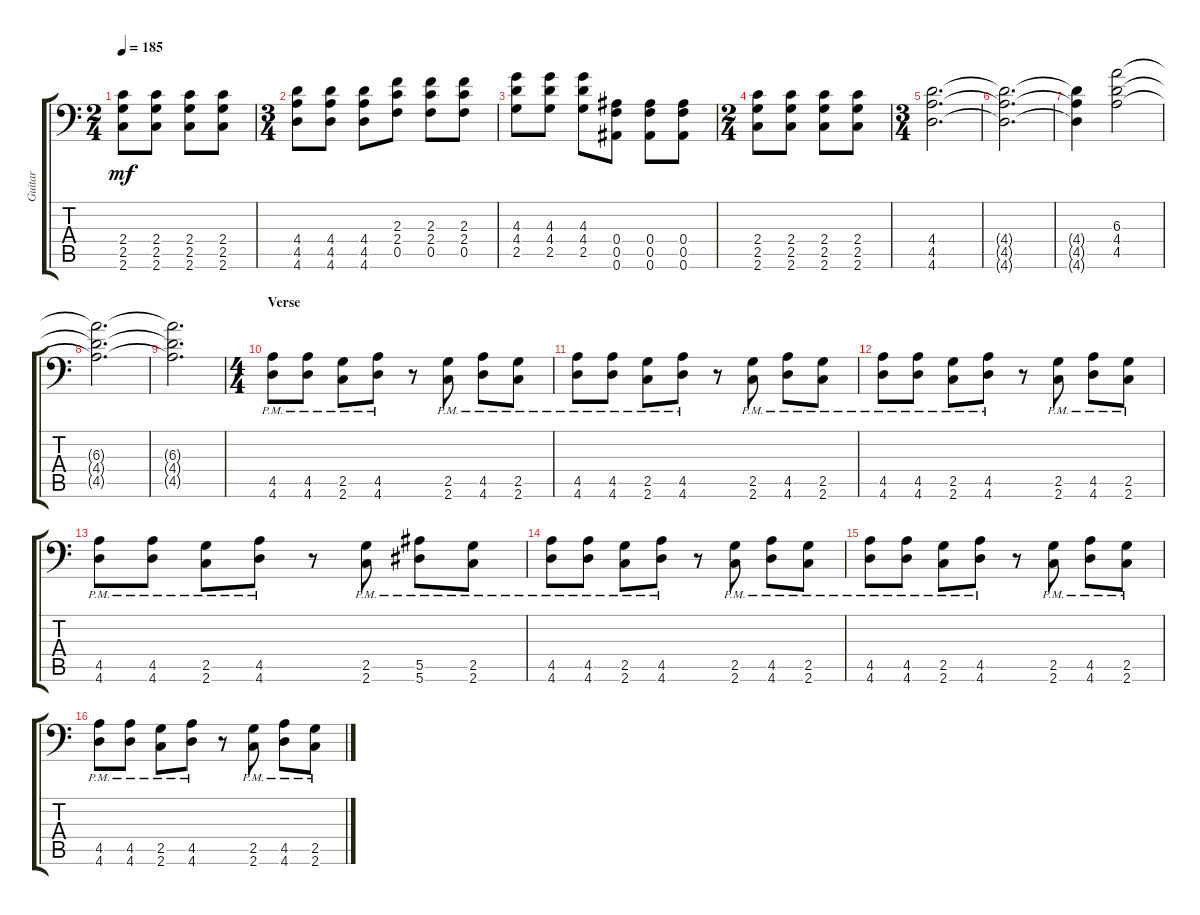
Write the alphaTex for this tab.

\track ("Guitar" "Guitar") {instrument distortionguitar}
\staff {score tabs}
\tuning (C4 G3 Eb3 Bb2 F2 Bb1) {hide}
\ts (2 4)
\tempo 185
\clef f4
\ks c
(2.4 2.5 2.6).8{dy mf} (2.4 2.5 2.6).8 (2.4 2.5 2.6).8 (2.4 2.5 2.6).8 |
\ts (3 4)
(4.4 4.5 4.6).8 (4.4 4.5 4.6).8 (4.4 4.5 4.6).8 (2.3 2.4 0.5).8 (2.3 2.4 0.5).8 (2.3 2.4 0.5).8 |
(4.3 4.4 2.5).8 (4.3 4.4 2.5).8 (4.3 4.4 2.5).8 (0.4 0.5 0.6).8 (0.4 0.5 0.6).8 (0.4 0.5 0.6).8 |
\ts (2 4)
(2.4 2.5 2.6).8 (2.4 2.5 2.6).8 (2.4 2.5 2.6).8 (2.4 2.5 2.6).8 |
\ts (3 4)
(4.4 4.5 4.6).2{d} |
(4.4{t} 4.5{t} 4.6{t}).2{d} |
(4.4{t} 4.5{t} 4.6{t}).4 (6.3 4.4 4.5).2 |
(6.3{t} 4.4{t} 4.5{t}).2{d} |
(6.3{t} 4.4{t} 4.5{t}).2{d} |
\ts (4 4)
\section ("" "Verse")
(4.5{pm} 4.6{pm}).8 (4.5{pm} 4.6{pm}).8 (2.5{pm} 2.6{pm}).8 (4.5{pm} 4.6{pm}).8 r.8 (2.5{pm} 2.6{pm}).8 (4.5{pm} 4.6{pm}).8 (2.5{pm} 2.6{pm}).8 |
(4.5{pm} 4.6{pm}).8 (4.5{pm} 4.6{pm}).8 (2.5{pm} 2.6{pm}).8 (4.5{pm} 4.6{pm}).8 r.8 (2.5{pm} 2.6{pm}).8 (4.5{pm} 4.6{pm}).8 (2.5{pm} 2.6{pm}).8 |
(4.5{pm} 4.6{pm}).8 (4.5{pm} 4.6{pm}).8 (2.5{pm} 2.6{pm}).8 (4.5{pm} 4.6{pm}).8 r.8 (2.5{pm} 2.6{pm}).8 (4.5{pm} 4.6{pm}).8 (2.5{pm} 2.6{pm}).8 |
(4.5{pm} 4.6{pm}).8 (4.5{pm} 4.6{pm}).8 (2.5{pm} 2.6{pm}).8 (4.5{pm} 4.6{pm}).8 r.8 (2.5{pm} 2.6{pm}).8 (5.5{pm} 5.6{pm}).8 (2.5{pm} 2.6{pm}).8 |
(4.5{pm} 4.6{pm}).8 (4.5{pm} 4.6{pm}).8 (2.5{pm} 2.6{pm}).8 (4.5{pm} 4.6{pm}).8 r.8 (2.5{pm} 2.6{pm}).8 (4.5{pm} 4.6{pm}).8 (2.5{pm} 2.6{pm}).8 |
(4.5{pm} 4.6{pm}).8 (4.5{pm} 4.6{pm}).8 (2.5{pm} 2.6{pm}).8 (4.5{pm} 4.6{pm}).8 r.8 (2.5{pm} 2.6{pm}).8 (4.5{pm} 4.6{pm}).8 (2.5{pm} 2.6{pm}).8 |
(4.5{pm} 4.6{pm}).8 (4.5{pm} 4.6{pm}).8 (2.5{pm} 2.6{pm}).8 (4.5{pm} 4.6{pm}).8 r.8 (2.5{pm} 2.6{pm}).8 (4.5{pm} 4.6{pm}).8 (2.5{pm} 2.6{pm}).8
